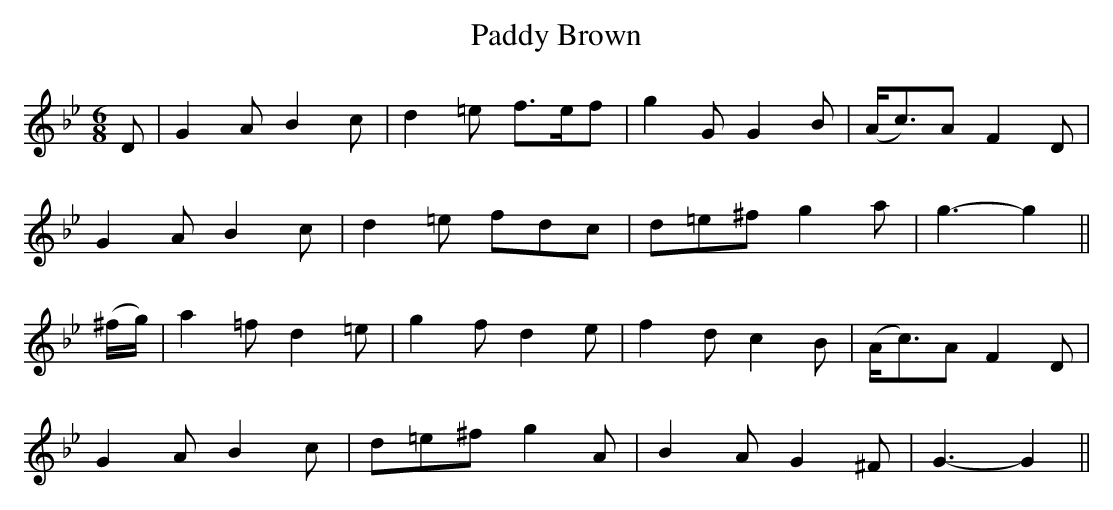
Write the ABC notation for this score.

X:1
T: Paddy Brown
M: 6/8
L: 1/8
K: Gm
D | G2 A B2 c | d2 =e f>ef | g2 G G2 B | (A<c)A F2 D |
G2 A B2 c | d2 =e fdc | d=e^f g2 a | g3- g2 ||
(^f/g/) | a2 =f d2 =e | g2 f d2 e | f2 d c2 B | (A<c)A F2 D |
G2 A B2 c | d=e^f g2 A | B2 A G2 ^F | G3- G2 ||
